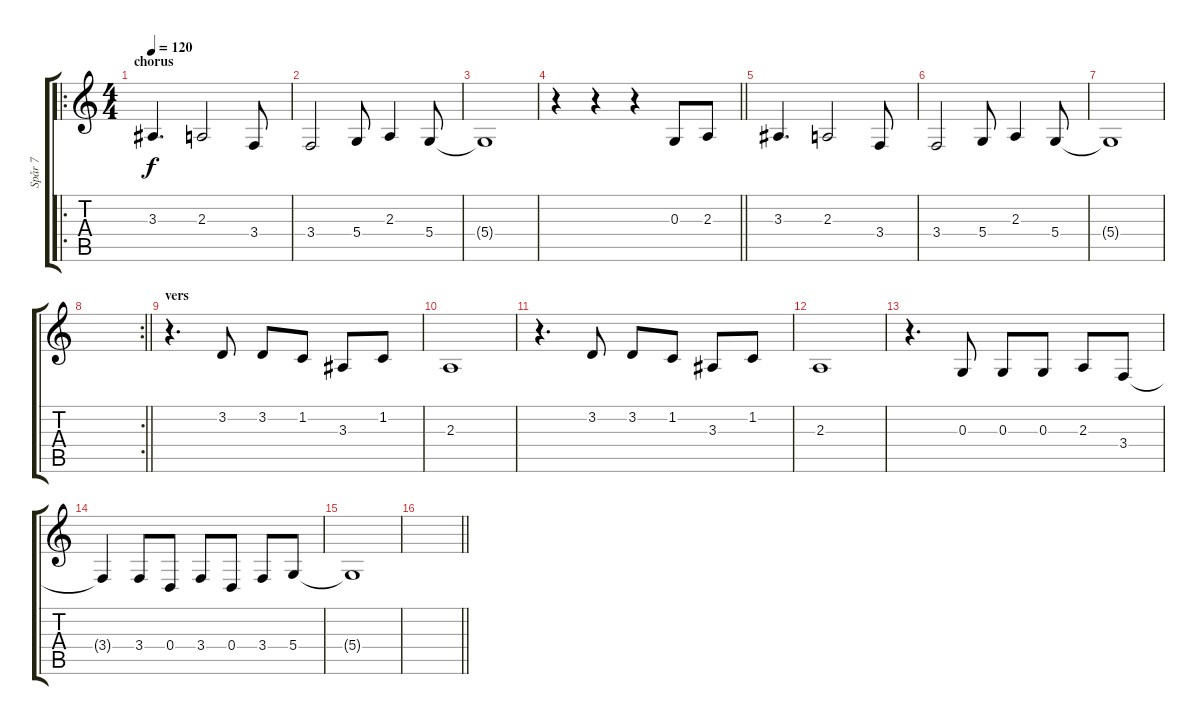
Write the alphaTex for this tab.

\track ("Spår 7" "Spår 7") {instrument lead6voice}
\staff {score tabs}
\tuning (E4 B3 G3 D3 A2 E2) {hide}
\ro
\ts (4 4)
\section ("" "chorus")
\tempo 120
\clef g2
\ks c
3.3.4{d dy f} 2.3.2 3.4.8 |
3.4.2 5.4.8 2.3.4 5.4.8 |
5.4{t}.1 |
\barLineRight lightlight
r.4 r.4 r.4 0.3.8 2.3.8 |
3.3.4{d} 2.3.2 3.4.8 |
3.4.2 5.4.8 2.3.4 5.4.8 |
5.4{t}.1 |
\rc 2
\barLineRight lightlight
|
\section ("" "vers")
r.4{d} 3.2.8 3.2.8 1.2.8 3.3.8 1.2.8 |
2.3.1 |
r.4{d} 3.2.8 3.2.8 1.2.8 3.3.8 1.2.8 |
2.3.1 |
r.4{d} 0.3.8 0.3.8 0.3.8 2.3.8 3.4.8 |
3.4{t}.4 3.4.8 0.4.8 3.4.8 0.4.8 3.4.8 5.4.8 |
5.4{t}.1 |
\barLineRight lightlight
